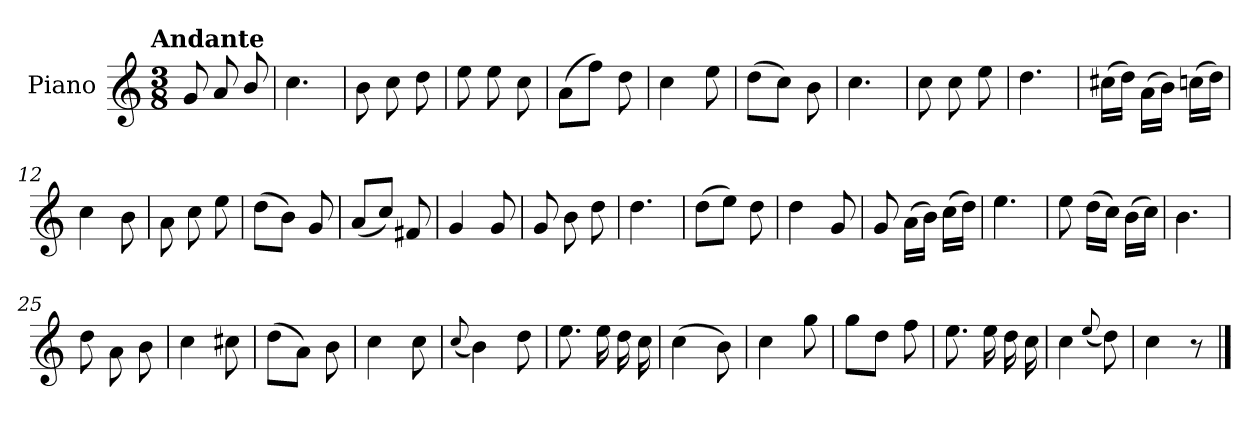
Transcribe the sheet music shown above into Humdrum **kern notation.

**kern
*part1
*staff1
*I"Piano
*I'Pno.
*clefG2
*k[]
!!LO:TX:omd:t=Andante
*M3/8
*MM92
=1
8g/
8a/
8b/
=2
4.cc\
=3
8b\
8cc\
8dd\
=4
8ee\
8ee\
8cc\
=5
(>8a\L
8ff\J)
8dd\
=6
4cc\
8ee\
=7
(>8dd\L
8cc\J)
8b\
!!LO:LB:g=z
=8
4.cc\
=9
8cc\
8cc\
8ee\
=10
4.dd\
=11
(>16cc#X\LL
16dd\JJ)
(>16a\LL
16b\JJ)
(>16ccn\LL
16dd\JJ)
=12
4cc\
8b\
=13
8a\
8cc\
8ee\
=14
(>8dd\L
8b\J)
8g/
!!LO:LB:g=z
=15
(<8a/L
8cc/J)
8f#X/
=16
4g/
8g/
=17
8g/
8b\
8dd\
=18
4.dd\
=19
(>8dd\L
8ee\J)
8dd\
=20
4dd\
8g/
=21
8g/
(>16a\LL
16b\JJ)
(>16cc\LL
16dd\JJ)
=22
4.ee\
!!LO:LB:g=z
=23
8ee\
(>16dd\LL
16cc\JJ)
(>16b\LL
16cc\JJ)
=24
4.b\
=25
8dd\
8a\
8b\
=26
4cc\
8cc#X\
=27
(>8dd\L
8a\J)
8b\
=28
4cc\
8cc\
=29
(<8qqcc/
4b\)
8dd\
=30
8.ee\
16ee\
16dd\
16cc\
!!LO:LB:g=z
=31
(>4cc\
8b\)
=32
4cc\
8gg\
=33
8gg\L
8dd\J
8ff\
=34
8.ee\
16ee\
16dd\
16cc\
=35
4cc\
(<8qqee/
8dd\)
=36
4cc\
8r
==
*-
